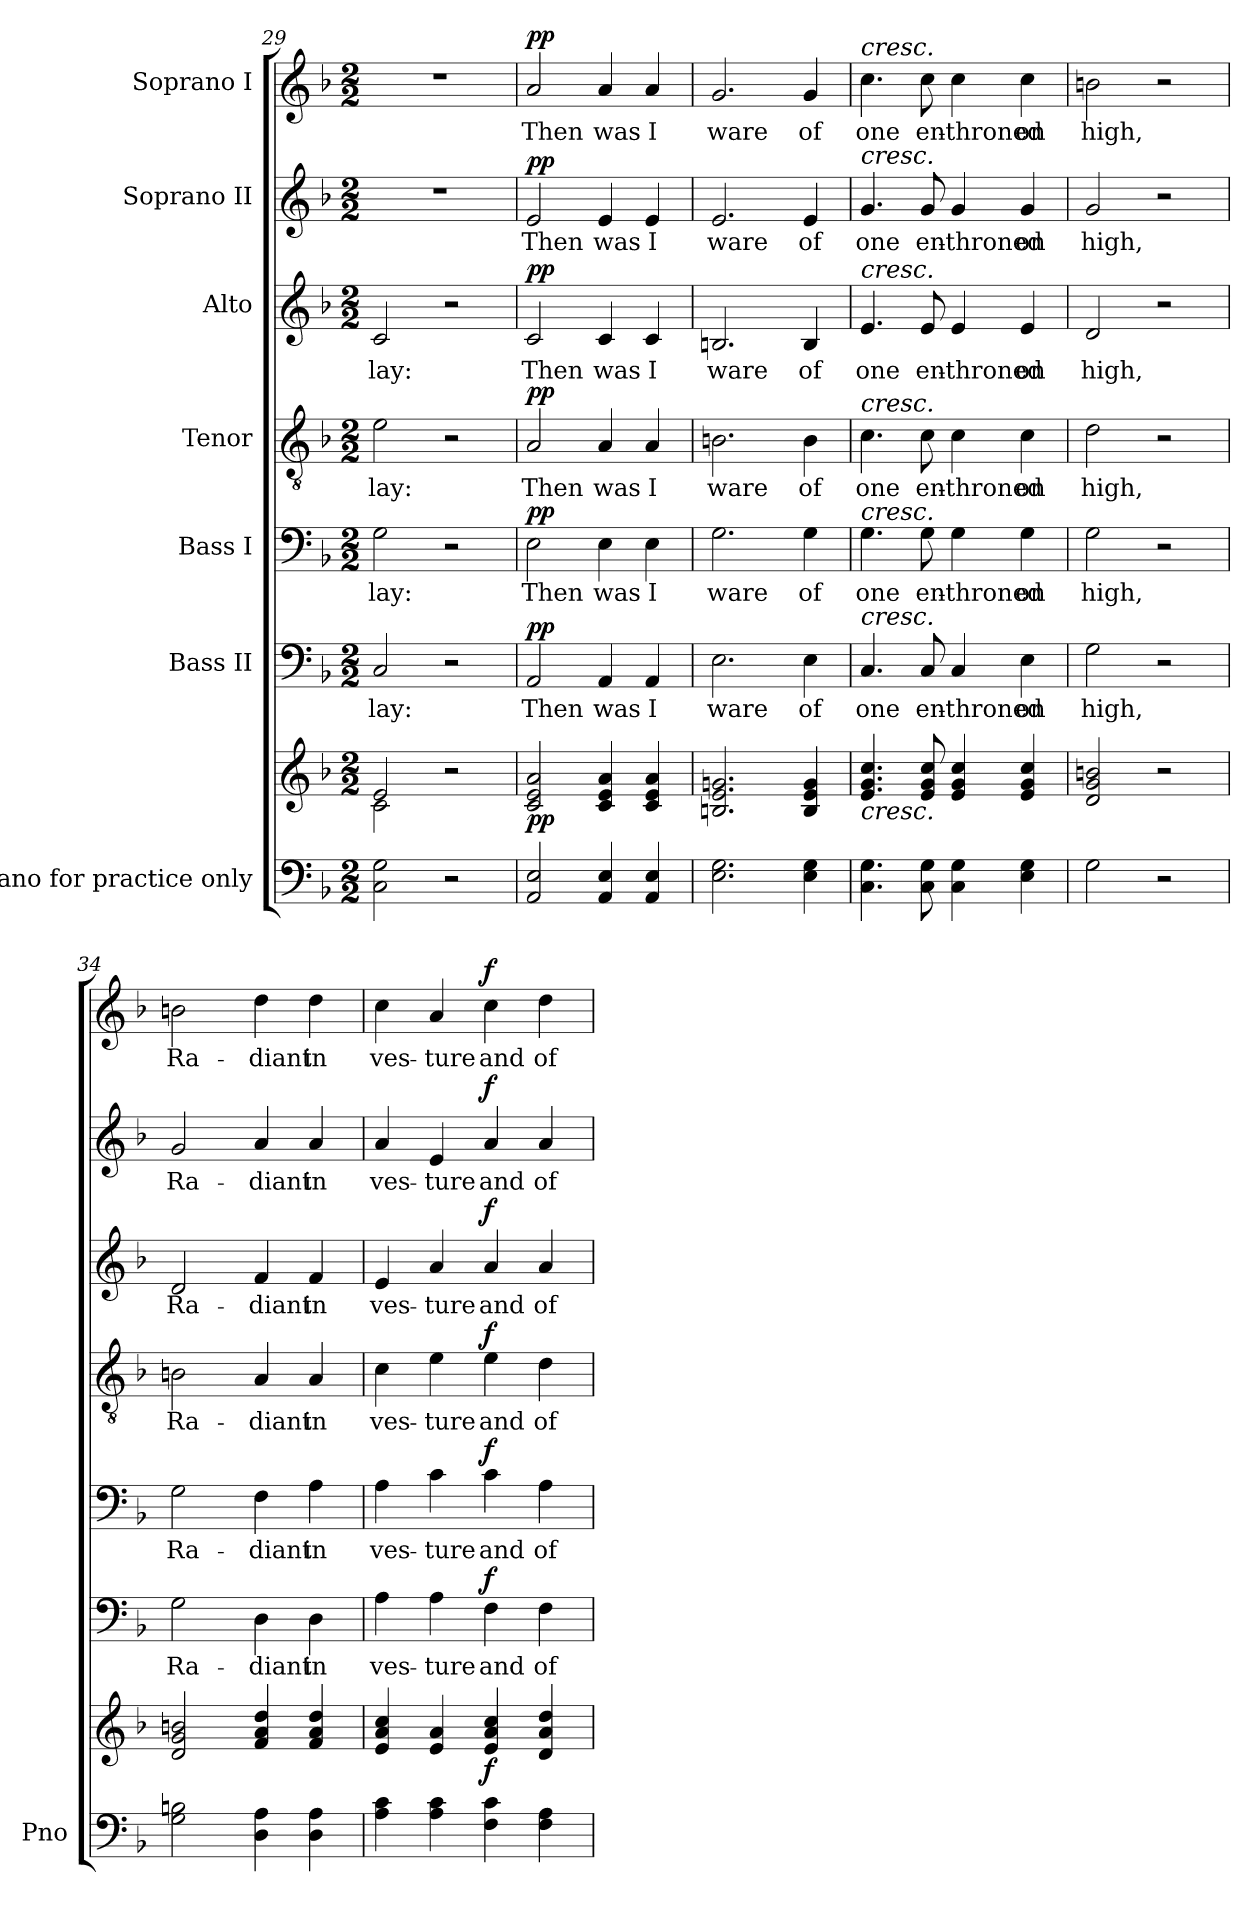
**kern	**kern	**dynam	**kern	**text	**dynam	**kern	**text	**dynam	**kern	**text	**dynam	**kern	**text	**dynam	**kern	**text	**dynam	**kern	**text	**dynam
*part7	*part7	*part7	*part6	*part6	*part6	*part5	*part5	*part5	*part4	*part4	*part4	*part3	*part3	*part3	*part2	*part2	*part2	*part1	*part1	*part1
*staff8	*staff7	*staff7/8	*staff6	*staff6	*staff6	*staff5	*staff5	*staff5	*staff4	*staff4	*staff4	*staff3	*staff3	*staff3	*staff2	*staff2	*staff2	*staff1	*staff1	*staff1
*I"Piano for practice only	*	*	*I"Bass II	*	*	*I"Bass I	*	*	*I"Tenor	*	*	*I"Alto	*	*	*I"Soprano II	*	*	*I"Soprano I	*	*
*I'Pno	*	*	*	*	*	*	*	*	*	*	*	*	*	*	*	*	*	*	*	*
*clefF4	*clefG2	*	*clefF4	*	*	*clefF4	*	*	*clefGv2	*	*	*clefG2	*	*	*clefG2	*	*	*clefG2	*	*
*k[b-]	*k[b-]	*	*k[b-]	*	*	*k[b-]	*	*	*k[b-]	*	*	*k[b-]	*	*	*k[b-]	*	*	*k[b-]	*	*
*M2/2	*M2/2	*	*M2/2	*	*	*M2/2	*	*	*M2/2	*	*	*M2/2	*	*	*M2/2	*	*	*M2/2	*	*
=29	=29	=29	=29	=29	=29	=29	=29	=29	=29	=29	=29	=29	=29	=29	=29	=29	=29	=29	=29	=29
*	*^	*	*	*	*	*	*	*	*	*	*	*	*	*	*	*	*	*	*	*
!	!	!	!	!	!LO:LY:b	!	!	!LO:LY:b	!	!	!LO:LY:b	!	!	!LO:LY:b	!	!	!	!	!	!	!
2C\ 2G\	2c\	2e/	.	2C/	-lay:	.	2G\	-lay:	.	2e\	-lay:	.	2c/	-lay:	.	1r	.	.	1r	.	.
2r	2r	2ryy	.	2r	.	.	2r	.	.	2r	.	.	2r	.	.	.	.	.	.	.	.
=30	=30	=30	=30	=30	=30	=30	=30	=30	=30	=30	=30	=30	=30	=30	=30	=30	=30	=30	=30	=30	=30
!	!	!	!LO:DY:b	!	!LO:LY:b	!LO:DY:a	!	!LO:LY:b	!LO:DY:a	!	!LO:LY:b	!LO:DY:a	!	!LO:LY:b	!LO:DY:a	!	!LO:LY:b	!LO:DY:a	!	!LO:LY:b	!LO:DY:a
*	*v	*v	*	*	*	*	*	*	*	*	*	*	*	*	*	*	*	*	*	*	*
2AA/ 2E/	2c/ 2e/ 2a/	pp	2AA/	Then	pp	2E\	Then	pp	2A/	Then	pp	2c/	Then	pp	2e/	Then	pp	2a/	Then	pp
!	!	!	!	!LO:LY:b	!	!	!LO:LY:b	!	!	!LO:LY:b	!	!	!LO:LY:b	!	!	!LO:LY:b	!	!	!LO:LY:b	!
4AA/ 4E/	4c/ 4e/ 4a/	.	4AA/	was	.	4E\	was	.	4A/	was	.	4c/	was	.	4e/	was	.	4a/	was	.
!	!	!	!	!LO:LY:b	!	!	!LO:LY:b	!	!	!LO:LY:b	!	!	!LO:LY:b	!	!	!LO:LY:b	!	!	!LO:LY:b	!
4AA/ 4E/	4c/ 4e/ 4a/	.	4AA/	I	.	4E\	I	.	4A/	I	.	4c/	I	.	4e/	I	.	4a/	I	.
=31	=31	=31	=31	=31	=31	=31	=31	=31	=31	=31	=31	=31	=31	=31	=31	=31	=31	=31	=31	=31
!	!	!	!	!LO:LY:b	!	!	!LO:LY:b	!	!	!LO:LY:b	!	!	!LO:LY:b	!	!	!LO:LY:b	!	!	!LO:LY:b	!
2.E\ 2.G\	2.Bn/ 2.e/ 2.gn/	.	2.E\	ware	.	2.G\	ware	.	2.Bn\	ware	.	2.Bn/	ware	.	2.e/	ware	.	2.g/	ware	.
!	!	!	!	!LO:LY:b	!	!	!LO:LY:b	!	!	!LO:LY:b	!	!	!LO:LY:b	!	!	!LO:LY:b	!	!	!LO:LY:b	!
4E\ 4G\	4B/ 4e/ 4g/	.	4E\	of	.	4G\	of	.	4B\	of	.	4B/	of	.	4e/	of	.	4g/	of	.
!!LO:PB:g=z
=32	=32	=32	=32	=32	=32	=32	=32	=32	=32	=32	=32	=32	=32	=32	=32	=32	=32	=32	=32	=32
!	!	!	!	!	!	!	!	!	!	!	!	!	!	!	!	!	!	!LO:TX:a:i:t=cresc.	!	!
!	!	!	!	!	!	!	!	!	!	!	!	!	!	!	!LO:TX:a:i:t=cresc.	!	!	!	!	!
!	!	!	!	!	!	!	!	!	!	!	!	!LO:TX:a:i:t=cresc.	!	!	!	!	!	!	!	!
!	!	!	!	!	!	!	!	!	!LO:TX:a:i:t=cresc.	!	!	!	!	!	!	!	!	!	!	!
!	!	!	!	!	!	!LO:TX:a:i:t=cresc.	!	!	!	!	!	!	!	!	!	!	!	!	!	!
!	!	!	!LO:TX:a:i:t=cresc.	!	!	!	!	!	!	!	!	!	!	!	!	!	!	!	!	!
!	!LO:TX:b:i:t=cresc.	!	!	!	!	!	!	!	!	!	!	!	!	!	!	!	!	!	!	!
!	!	!	!	!LO:LY:b	!	!	!LO:LY:b	!	!	!LO:LY:b	!	!	!LO:LY:b	!	!	!LO:LY:b	!	!	!LO:LY:b	!
4.C\ 4.G\	4.e/ 4.g/ 4.cc/	.	4.C/	one	.	4.G\	one	.	4.c\	one	.	4.e/	one	.	4.g/	one	.	4.cc\	one	.
!	!	!	!	!LO:LY:b	!	!	!LO:LY:b	!	!	!LO:LY:b	!	!	!LO:LY:b	!	!	!LO:LY:b	!	!	!LO:LY:b	!
8C\ 8G\	8e/ 8g/ 8cc/	.	8C/	en-	.	8G\	en-	.	8c\	en-	.	8e/	en-	.	8g/	en-	.	8cc\	en-	.
!	!	!	!	!LO:LY:b	!	!	!LO:LY:b	!	!	!LO:LY:b	!	!	!LO:LY:b	!	!	!LO:LY:b	!	!	!LO:LY:b	!
4C\ 4G\	4e/ 4g/ 4cc/	.	4C/	-throned	.	4G\	-throned	.	4c\	-throned	.	4e/	-throned	.	4g/	-throned	.	4cc\	-throned	.
!	!	!	!	!LO:LY:b	!	!	!LO:LY:b	!	!	!LO:LY:b	!	!	!LO:LY:b	!	!	!LO:LY:b	!	!	!LO:LY:b	!
4E\ 4G\	4e/ 4g/ 4cc/	.	4E\	on	.	4G\	on	.	4c\	on	.	4e/	on	.	4g/	on	.	4cc\	on	.
=33	=33	=33	=33	=33	=33	=33	=33	=33	=33	=33	=33	=33	=33	=33	=33	=33	=33	=33	=33	=33
!	!	!	!	!LO:LY:b	!	!	!LO:LY:b	!	!	!LO:LY:b	!	!	!LO:LY:b	!	!	!LO:LY:b	!	!	!LO:LY:b	!
2G\	2d/ 2g/ 2bn/	.	2G\	high,	.	2G\	high,	.	2d\	high,	.	2d/	high,	.	2g/	high,	.	2bn\	high,	.
2r	2r	.	2r	.	.	2r	.	.	2r	.	.	2r	.	.	2r	.	.	2r	.	.
=34	=34	=34	=34	=34	=34	=34	=34	=34	=34	=34	=34	=34	=34	=34	=34	=34	=34	=34	=34	=34
!	!	!	!	!LO:LY:b	!	!	!LO:LY:b	!	!	!LO:LY:b	!	!	!LO:LY:b	!	!	!LO:LY:b	!	!	!LO:LY:b	!
2G\ 2Bn\	2d/ 2g/ 2bn/	.	2G\	Ra-	.	2G\	Ra-	.	2Bn\	Ra-	.	2d/	Ra-	.	2g/	Ra-	.	2bn\	Ra-	.
!	!	!	!	!LO:LY:b	!	!	!LO:LY:b	!	!	!LO:LY:b	!	!	!LO:LY:b	!	!	!LO:LY:b	!	!	!LO:LY:b	!
4D\ 4A\	4f/ 4a/ 4dd/	.	4D\	-diant	.	4F\	-diant	.	4A/	-diant	.	4f/	-diant	.	4a/	-diant	.	4dd\	-diant	.
!	!	!	!	!LO:LY:b	!	!	!LO:LY:b	!	!	!LO:LY:b	!	!	!LO:LY:b	!	!	!LO:LY:b	!	!	!LO:LY:b	!
4D\ 4A\	4f/ 4a/ 4dd/	.	4D\	in	.	4A\	in	.	4A/	in	.	4f/	in	.	4a/	in	.	4dd\	in	.
=35	=35	=35	=35	=35	=35	=35	=35	=35	=35	=35	=35	=35	=35	=35	=35	=35	=35	=35	=35	=35
!	!	!	!	!LO:LY:b	!	!	!LO:LY:b	!	!	!LO:LY:b	!	!	!LO:LY:b	!	!	!LO:LY:b	!	!	!LO:LY:b	!
4A\ 4c\	4e/ 4a/ 4cc/	.	4A\	ves-	.	4A\	ves-	.	4c\	ves-	.	4e/	ves-	.	4a/	ves-	.	4cc\	ves-	.
!	!	!	!	!LO:LY:b	!	!	!LO:LY:b	!	!	!LO:LY:b	!	!	!LO:LY:b	!	!	!LO:LY:b	!	!	!LO:LY:b	!
4A\ 4c\	4e/ 4a/	.	4A\	-ture	.	4c\	-ture	.	4e\	-ture	.	4a/	-ture	.	4e/	-ture	.	4a/	-ture	.
!	!	!LO:DY:b	!	!LO:LY:b	!LO:DY:a	!	!LO:LY:b	!LO:DY:a	!	!LO:LY:b	!LO:DY:a	!	!LO:LY:b	!LO:DY:a	!	!LO:LY:b	!LO:DY:a	!	!LO:LY:b	!LO:DY:a
4F\ 4c\	4e/ 4a/ 4cc/	f	4F\	and	f	4c\	and	f	4e\	and	f	4a/	and	f	4a/	and	f	4cc\	and	f
!	!	!	!	!LO:LY:b	!	!	!LO:LY:b	!	!	!LO:LY:b	!	!	!LO:LY:b	!	!	!LO:LY:b	!	!	!LO:LY:b	!
4F\ 4A\	4d/ 4a/ 4dd/	.	4F\	of	.	4A\	of	.	4d\	of	.	4a/	of	.	4a/	of	.	4dd\	of	.
=	=	=	=	=	=	=	=	=	=	=	=	=	=	=	=	=	=	=	=	=
*-	*-	*-	*-	*-	*-	*-	*-	*-	*-	*-	*-	*-	*-	*-	*-	*-	*-	*-	*-	*-
